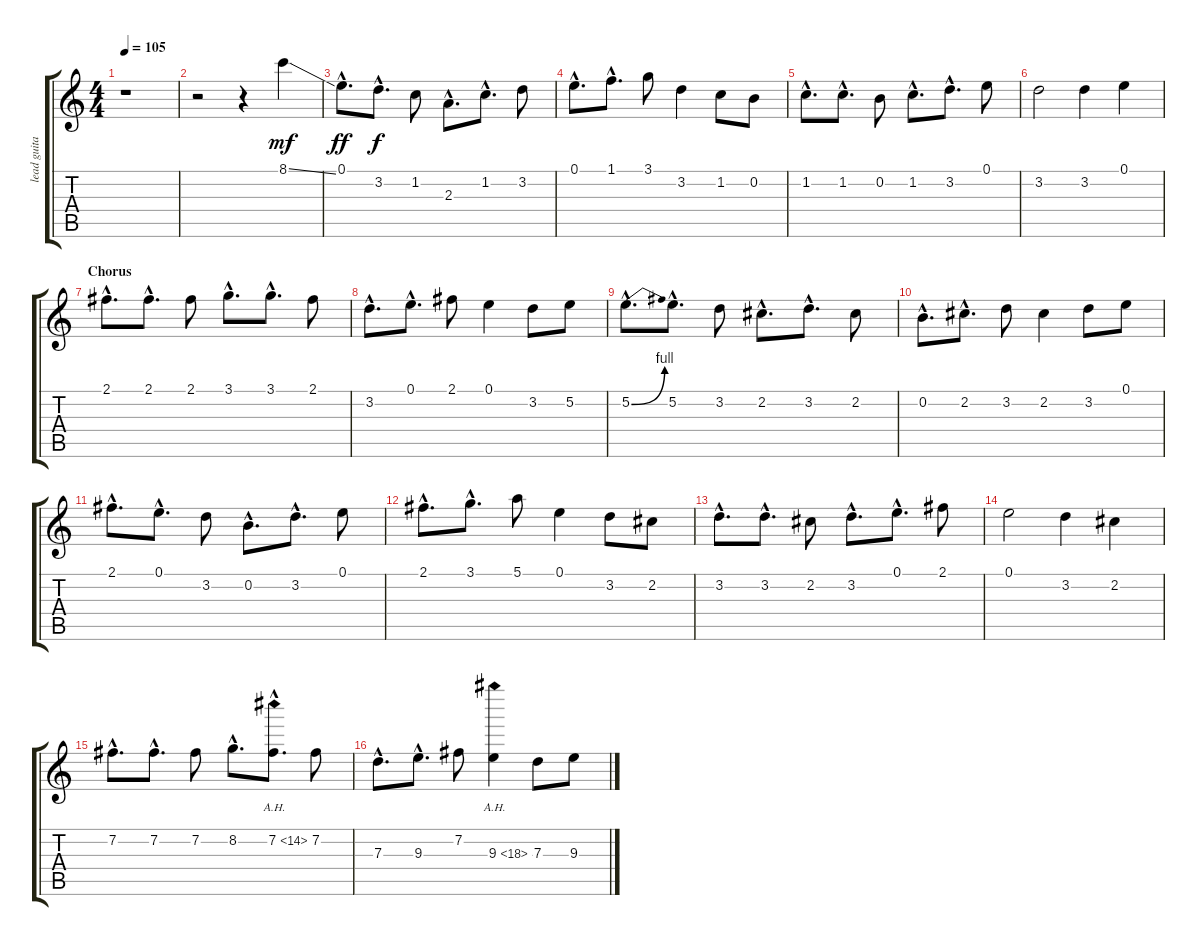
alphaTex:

\track ("lead guitar 2" "lead guita") {instrument distortionguitar}
\staff {score tabs}
\tuning (E4 B3 G3 D3 A2 E2) {hide}
\ts (4 4)
\tempo 105
\clef g2
\ks c
r.1{dy ppp} |
r.2 r.4 8.1{ss}.4{dy mf} |
0.1{hac}.8{d dy ff} 3.2{hac}.8{d dy f} 1.2.8 2.3{hac}.8{d} 1.2{hac}.8{d} 3.2.8 |
0.1{hac}.8{d} 1.1{hac}.8{d} 3.1.8 3.2.4 1.2.8 0.2.8 |
1.2{hac}.8{d} 1.2{hac}.8{d} 0.2.8 1.2{hac}.8{d} 3.2{hac}.8{d} 0.1.8 |
3.2.2 3.2.4 0.1.4 |
\section ("" "Chorus")
2.1{hac}.8{d} 2.1{hac}.8{d} 2.1.8 3.1{hac}.8{d} 3.1{hac}.8{d} 2.1.8 |
3.2{hac}.8{d} 0.1{hac}.8{d} 2.1.8 0.1.4 3.2.8 5.2.8 |
5.2{be (bend 0 0 60 4) hac}.8{d} 5.2{hac}.8{d} 3.2.8 2.2{hac}.8{d} 3.2{hac}.8{d} 2.2.8 |
0.2{hac}.8{d} 2.2{hac}.8{d} 3.2.8 2.2.4 3.2.8 0.1.8 |
2.1{hac}.8{d} 0.1{hac}.8{d} 3.2.8 0.2{hac}.8{d} 3.2{hac}.8{d} 0.1.8 |
2.1{hac}.8{d} 3.1{hac}.8{d} 5.1.8 0.1.4 3.2.8 2.2.8 |
3.2{hac}.8{d} 3.2{hac}.8{d} 2.2.8 3.2{hac}.8{d} 0.1{hac}.8{d} 2.1.8 |
0.1.2 3.2.4 2.2.4 |
\section ("" "")
7.2{hac}.8{d} 7.2{hac}.8{d} 7.2.8 8.2{hac}.8{d} 7.2{ah 7 hac}.8{d} 7.2.8 |
7.3{hac}.8{d} 9.3{hac}.8{d} 7.2.8 9.3{ah 9}.4 7.3.8 9.3.8
